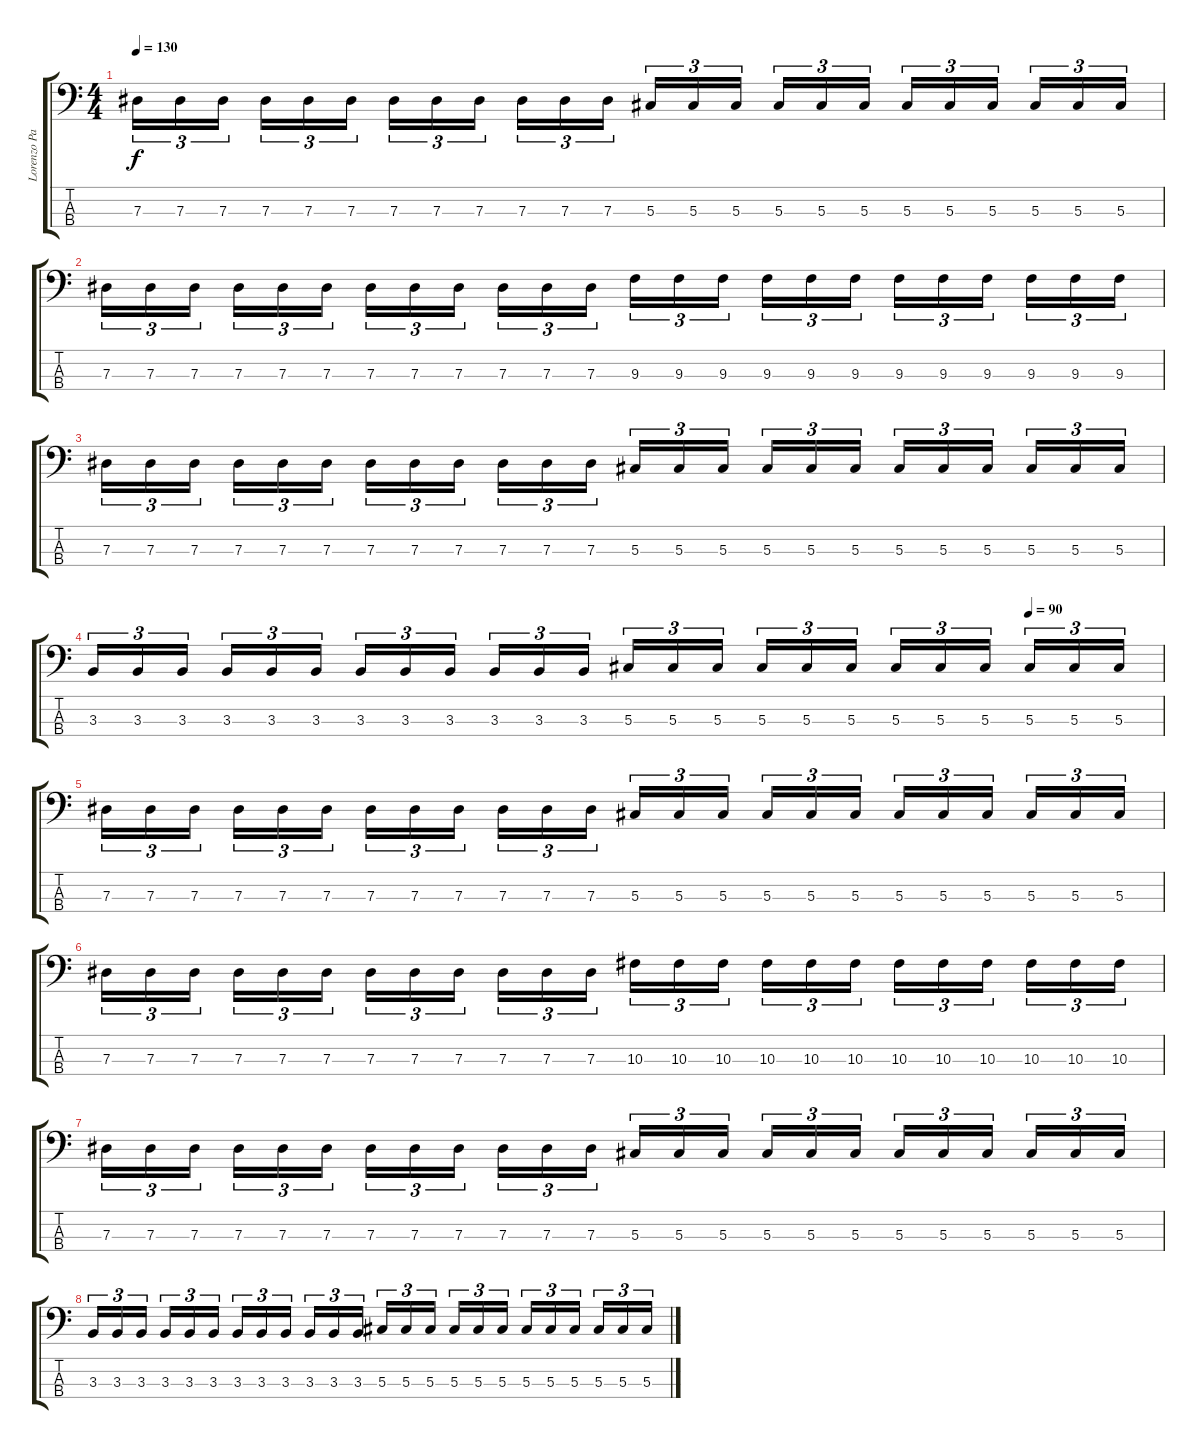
\track ("Lorenzo Partida" "Lorenzo Pa") {instrument electricbasspick}
\staff {score tabs}
\tuning (Gb2 Db2 Ab1 Eb1) {hide}
\ts (4 4)
\tempo 130
\tempo 90
\tempo 130
\clef f4
\ks c
7.3.16{tu (3 2) dy f instrument electricbasspick} 7.3.16{tu (3 2)} 7.3.16{tu (3 2)} 7.3.16{tu (3 2)} 7.3.16{tu (3 2)} 7.3.16{tu (3 2)} 7.3.16{tu (3 2)} 7.3.16{tu (3 2)} 7.3.16{tu (3 2)} 7.3.16{tu (3 2)} 7.3.16{tu (3 2)} 7.3.16{tu (3 2)} 5.3.16{tu (3 2)} 5.3.16{tu (3 2)} 5.3.16{tu (3 2)} 5.3.16{tu (3 2)} 5.3.16{tu (3 2)} 5.3.16{tu (3 2)} 5.3.16{tu (3 2)} 5.3.16{tu (3 2)} 5.3.16{tu (3 2)} 5.3.16{tu (3 2)} 5.3.16{tu (3 2)} 5.3.16{tu (3 2)} |
7.3.16{tu (3 2)} 7.3.16{tu (3 2)} 7.3.16{tu (3 2)} 7.3.16{tu (3 2)} 7.3.16{tu (3 2)} 7.3.16{tu (3 2)} 7.3.16{tu (3 2)} 7.3.16{tu (3 2)} 7.3.16{tu (3 2)} 7.3.16{tu (3 2)} 7.3.16{tu (3 2)} 7.3.16{tu (3 2)} 9.3.16{tu (3 2)} 9.3.16{tu (3 2)} 9.3.16{tu (3 2)} 9.3.16{tu (3 2)} 9.3.16{tu (3 2)} 9.3.16{tu (3 2)} 9.3.16{tu (3 2)} 9.3.16{tu (3 2)} 9.3.16{tu (3 2)} 9.3.16{tu (3 2)} 9.3.16{tu (3 2)} 9.3.16{tu (3 2)} |
7.3.16{tu (3 2)} 7.3.16{tu (3 2)} 7.3.16{tu (3 2)} 7.3.16{tu (3 2)} 7.3.16{tu (3 2)} 7.3.16{tu (3 2)} 7.3.16{tu (3 2)} 7.3.16{tu (3 2)} 7.3.16{tu (3 2)} 7.3.16{tu (3 2)} 7.3.16{tu (3 2)} 7.3.16{tu (3 2)} 5.3.16{tu (3 2)} 5.3.16{tu (3 2)} 5.3.16{tu (3 2)} 5.3.16{tu (3 2)} 5.3.16{tu (3 2)} 5.3.16{tu (3 2)} 5.3.16{tu (3 2)} 5.3.16{tu (3 2)} 5.3.16{tu (3 2)} 5.3.16{tu (3 2)} 5.3.16{tu (3 2)} 5.3.16{tu (3 2)} |
\tempo (90 0.875)
3.3.16{tu (3 2)} 3.3.16{tu (3 2)} 3.3.16{tu (3 2)} 3.3.16{tu (3 2)} 3.3.16{tu (3 2)} 3.3.16{tu (3 2)} 3.3.16{tu (3 2)} 3.3.16{tu (3 2)} 3.3.16{tu (3 2)} 3.3.16{tu (3 2)} 3.3.16{tu (3 2)} 3.3.16{tu (3 2)} 5.3.16{tu (3 2)} 5.3.16{tu (3 2)} 5.3.16{tu (3 2)} 5.3.16{tu (3 2)} 5.3.16{tu (3 2)} 5.3.16{tu (3 2)} 5.3.16{tu (3 2)} 5.3.16{tu (3 2)} 5.3.16{tu (3 2)} 5.3.16{tu (3 2)} 5.3.16{tu (3 2)} 5.3.16{tu (3 2)} |
7.3.16{tu (3 2)} 7.3.16{tu (3 2)} 7.3.16{tu (3 2)} 7.3.16{tu (3 2)} 7.3.16{tu (3 2)} 7.3.16{tu (3 2)} 7.3.16{tu (3 2)} 7.3.16{tu (3 2)} 7.3.16{tu (3 2)} 7.3.16{tu (3 2)} 7.3.16{tu (3 2)} 7.3.16{tu (3 2)} 5.3.16{tu (3 2)} 5.3.16{tu (3 2)} 5.3.16{tu (3 2)} 5.3.16{tu (3 2)} 5.3.16{tu (3 2)} 5.3.16{tu (3 2)} 5.3.16{tu (3 2)} 5.3.16{tu (3 2)} 5.3.16{tu (3 2)} 5.3.16{tu (3 2)} 5.3.16{tu (3 2)} 5.3.16{tu (3 2)} |
7.3.16{tu (3 2)} 7.3.16{tu (3 2)} 7.3.16{tu (3 2)} 7.3.16{tu (3 2)} 7.3.16{tu (3 2)} 7.3.16{tu (3 2)} 7.3.16{tu (3 2)} 7.3.16{tu (3 2)} 7.3.16{tu (3 2)} 7.3.16{tu (3 2)} 7.3.16{tu (3 2)} 7.3.16{tu (3 2)} 10.3.16{tu (3 2)} 10.3.16{tu (3 2)} 10.3.16{tu (3 2)} 10.3.16{tu (3 2)} 10.3.16{tu (3 2)} 10.3.16{tu (3 2)} 10.3.16{tu (3 2)} 10.3.16{tu (3 2)} 10.3.16{tu (3 2)} 10.3.16{tu (3 2)} 10.3.16{tu (3 2)} 10.3.16{tu (3 2)} |
7.3.16{tu (3 2)} 7.3.16{tu (3 2)} 7.3.16{tu (3 2)} 7.3.16{tu (3 2)} 7.3.16{tu (3 2)} 7.3.16{tu (3 2)} 7.3.16{tu (3 2)} 7.3.16{tu (3 2)} 7.3.16{tu (3 2)} 7.3.16{tu (3 2)} 7.3.16{tu (3 2)} 7.3.16{tu (3 2)} 5.3.16{tu (3 2)} 5.3.16{tu (3 2)} 5.3.16{tu (3 2)} 5.3.16{tu (3 2)} 5.3.16{tu (3 2)} 5.3.16{tu (3 2)} 5.3.16{tu (3 2)} 5.3.16{tu (3 2)} 5.3.16{tu (3 2)} 5.3.16{tu (3 2)} 5.3.16{tu (3 2)} 5.3.16{tu (3 2)} |
3.3.16{tu (3 2)} 3.3.16{tu (3 2)} 3.3.16{tu (3 2)} 3.3.16{tu (3 2)} 3.3.16{tu (3 2)} 3.3.16{tu (3 2)} 3.3.16{tu (3 2)} 3.3.16{tu (3 2)} 3.3.16{tu (3 2)} 3.3.16{tu (3 2)} 3.3.16{tu (3 2)} 3.3.16{tu (3 2)} 5.3.16{tu (3 2)} 5.3.16{tu (3 2)} 5.3.16{tu (3 2)} 5.3.16{tu (3 2)} 5.3.16{tu (3 2)} 5.3.16{tu (3 2)} 5.3.16{tu (3 2)} 5.3.16{tu (3 2)} 5.3.16{tu (3 2)} 5.3.16{tu (3 2)} 5.3.16{tu (3 2)} 5.3.16{tu (3 2)}
